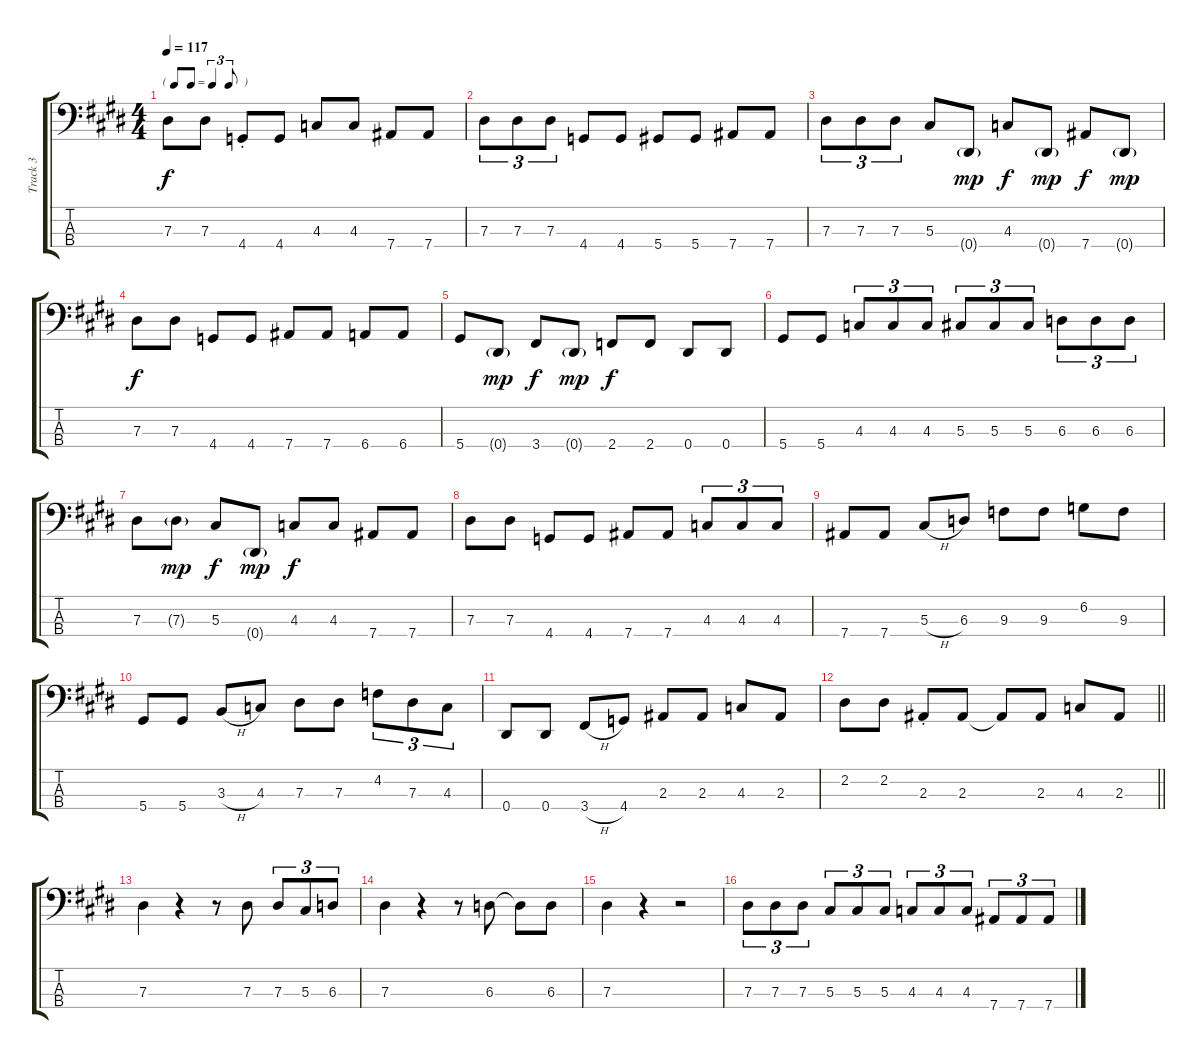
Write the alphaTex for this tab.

\track ("Track 3" "Track 3") {instrument electricbassfinger}
\staff {score tabs}
\tuning (Gb2 Db2 Ab1 Eb1) {hide}
\ts (4 4)
\tf triplet8th
\tempo 117
\clef f4
\ks e
7.3.8{dy f} 7.3.8 4.4{st}.8 4.4.8 4.3.8 4.3.8 7.4.8 7.4.8 |
7.3.8{tu (3 2)} 7.3.8{tu (3 2)} 7.3.8{tu (3 2)} 4.4.8 4.4.8 5.4.8 5.4.8 7.4.8 7.4.8 |
7.3.8{tu (3 2)} 7.3.8{tu (3 2)} 7.3.8{tu (3 2)} 5.3.8 0.4{g}.8{dy mp} 4.3.8{dy f} 0.4{g}.8{dy mp} 7.4.8{dy f} 0.4{g}.8{dy mp} |
7.3.8{dy f} 7.3.8 4.4.8 4.4.8 7.4.8 7.4.8 6.4.8 6.4.8 |
5.4.8 0.4{g}.8{dy mp} 3.4.8{dy f} 0.4{g}.8{dy mp} 2.4.8{dy f} 2.4.8 0.4.8 0.4.8 |
5.4.8 5.4.8 4.3.8{tu (3 2)} 4.3.8{tu (3 2)} 4.3.8{tu (3 2)} 5.3.8{tu (3 2)} 5.3.8{tu (3 2)} 5.3.8{tu (3 2)} 6.3.8{tu (3 2)} 6.3.8{tu (3 2)} 6.3.8{tu (3 2)} |
7.3.8 7.3{g}.8{dy mp} 5.3.8{dy f} 0.4{g}.8{dy mp} 4.3.8{dy f} 4.3.8 7.4.8 7.4.8 |
7.3.8 7.3.8 4.4.8 4.4.8 7.4.8 7.4.8 4.3.8{tu (3 2)} 4.3.8{tu (3 2)} 4.3.8{tu (3 2)} |
7.4.8 7.4.8 5.3{h}.8 6.3.8 9.3.8 9.3.8 6.2.8 9.3.8 |
5.4.8 5.4.8 3.3{h}.8 4.3.8 7.3.8 7.3.8 4.2.8{tu (3 2)} 7.3.8{tu (3 2)} 4.3.8{tu (3 2)} |
0.4.8 0.4.8 3.4{h}.8 4.4.8 2.3.8 2.3.8 4.3.8 2.3.8 |
\barLineRight lightlight
2.2.8 2.2.8 2.3{st}.8 2.3.8 2.3{t}.8 2.3.8 4.3.8 2.3.8 |
7.3.4 r.4 r.8 7.3.8 7.3.8{tu (3 2)} 5.3.8{tu (3 2)} 6.3.8{tu (3 2)} |
7.3.4 r.4 r.8 6.3.8 6.3{t}.8 6.3.8 |
7.3.4 r.4 r.2 |
7.3.8{tu (3 2)} 7.3.8{tu (3 2)} 7.3.8{tu (3 2)} 5.3.8{tu (3 2)} 5.3.8{tu (3 2)} 5.3.8{tu (3 2)} 4.3.8{tu (3 2)} 4.3.8{tu (3 2)} 4.3.8{tu (3 2)} 7.4.8{tu (3 2)} 7.4.8{tu (3 2)} 7.4.8{tu (3 2)}
